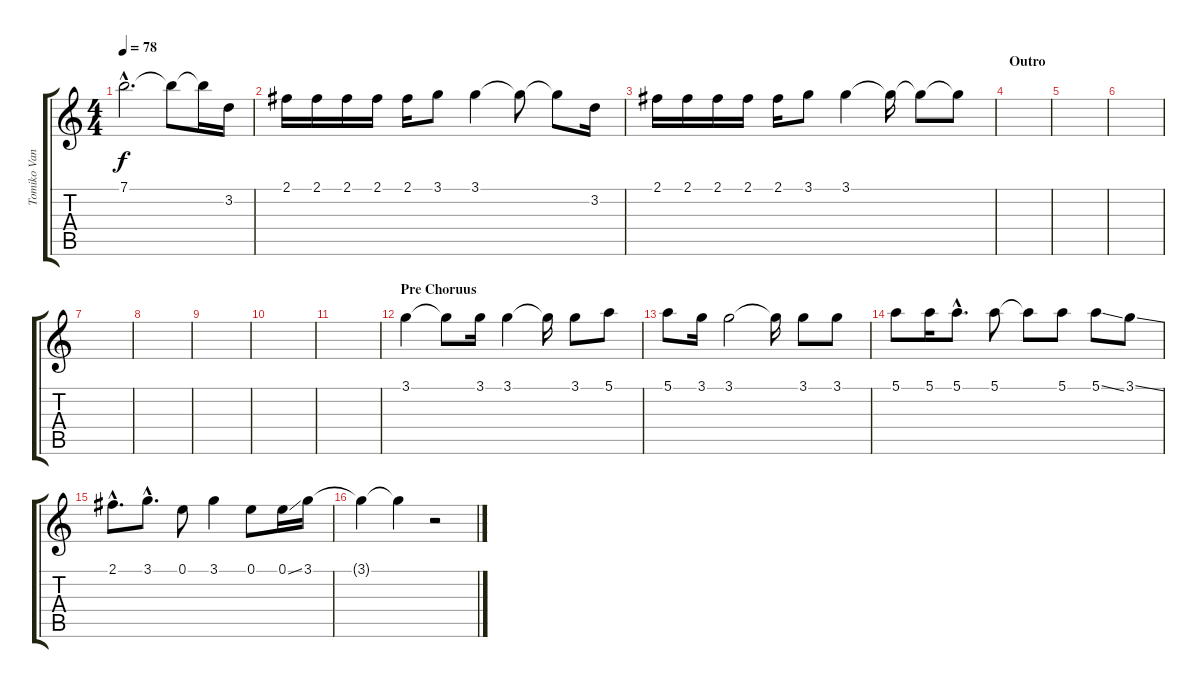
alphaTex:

\track ("Tomiko Van" "Tomiko Van") {instrument acousticguitarnylon}
\staff {score tabs}
\tuning (E4 B3 G3 D3 A2 E2) {hide}
\ts (4 4)
\tempo 78
\clef g2
\ks c
7.1{hac t}.2{d dy f} 7.1{t}.8 7.1{t}.16 3.2.16 |
2.1.16 2.1.16 2.1.16 2.1.16 2.1.16 3.1.8 3.1.4 3.1{t}.8 3.1{t}.8 3.2.16 |
2.1.16 2.1.16 2.1.16 2.1.16 2.1.16 3.1.8 3.1.4 3.1{t}.16 3.1{t}.8 3.1{t}.8 |
\section ("" "Outro")
|
|
|
|
|
|
|
|
\section ("" "Pre Choruus")
3.1.4 3.1{t}.8 3.1.16 3.1.4 3.1{t}.16 3.1.8 5.1.8 |
5.1.8 3.1.16 3.1.2 3.1{t}.16 3.1.8 3.1.8 |
5.1.8 5.1.16 5.1{hac}.8{d} 5.1.8 5.1{t}.8 5.1.8 5.1{ss}.8 3.1{ss}.8 |
2.1{hac}.8{d} 3.1{hac}.8{d} 0.1.8 3.1.4 0.1.8 0.1{ss}.16 3.1.16 |
3.1{t}.4 3.1{t}.4 r.2
